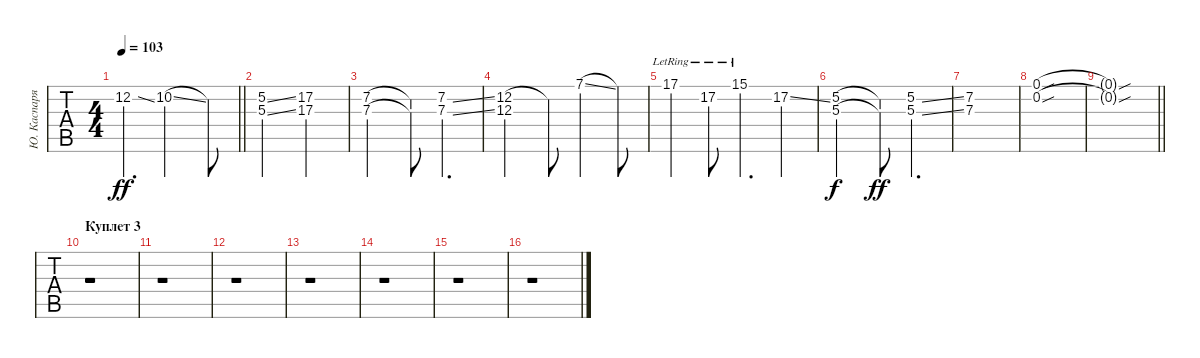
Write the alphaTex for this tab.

\track ("Ю. Каспарян (Слайд-гитара)" "Ю. Каспаря") {instrument electricguitarjazz}
\staff {tabs}
\tuning (E4 B3 G3 D3 A2 E2) {hide}
\ts (4 4)
\tempo 103
\clef g2
\barLineRight lightlight
\ks c
12.2{ss}.4{d dy ff} 10.2{ss}.2 10.2{t}.8 |
(5.2{ss} 5.3{ss}).2 (17.2 17.3).2 |
(7.2 7.3).2 (7.2{t} 7.3{t}).8 (7.2{ss} 7.3{ss}).4{d} |
(12.2 12.3).2 12.2{t}.8 7.1{ss}.4 7.1{t}.8 |
17.1{lr}.4 17.2{lr}.8 15.1{lr}.4{d} 17.2{ss}.4 |
(5.2 5.3).2{dy f} (5.2{t} 5.3{t}).8{dy ff} (5.2{ss} 5.3{ss}).4{d} |
(7.2 7.3).1 |
(0.1{sou} 0.2{sou}).1 |
\barLineRight lightlight
(0.1{sou t} 0.2{sou t}).1 |
\section ("" "Куплет 3")
r.1 |
r.1 |
r.1 |
r.1 |
r.1 |
r.1 |
r.1
